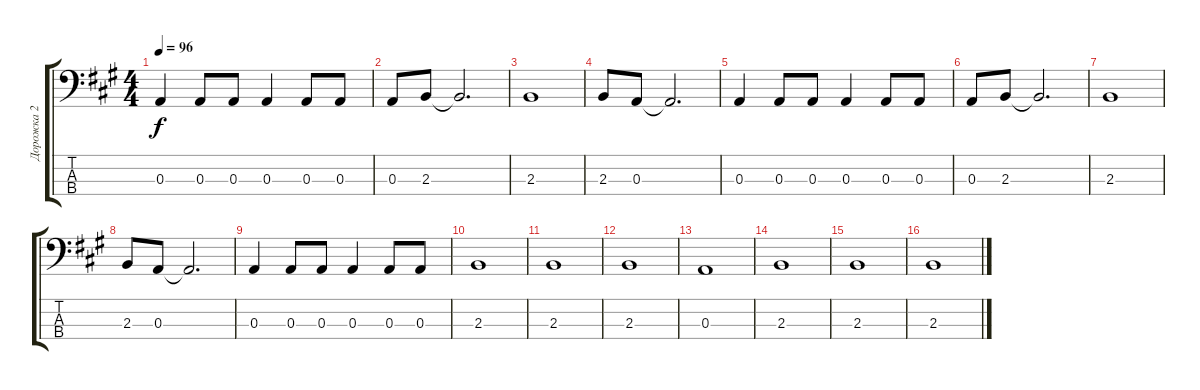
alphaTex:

\track ("Дорожка 2" "Дорожка 2") {solo instrument electricbassfinger}
\staff {score tabs}
\tuning (G2 D2 A1 E1) {hide}
\ts (4 4)
\tempo 96
\clef f4
\ks f#minor
0.3.4{dy f} 0.3.8 0.3.8 0.3.4 0.3.8 0.3.8 |
0.3.8 2.3.8 2.3{t}.2{d} |
2.3.1 |
2.3.8 0.3.8 0.3{t}.2{d} |
0.3.4 0.3.8 0.3.8 0.3.4 0.3.8 0.3.8 |
0.3.8 2.3.8 2.3{t}.2{d} |
2.3.1 |
2.3.8 0.3.8 0.3{t}.2{d} |
0.3.4 0.3.8 0.3.8 0.3.4 0.3.8 0.3.8 |
2.3.1 |
2.3.1 |
2.3.1 |
0.3.1 |
2.3.1 |
2.3.1 |
2.3.1
